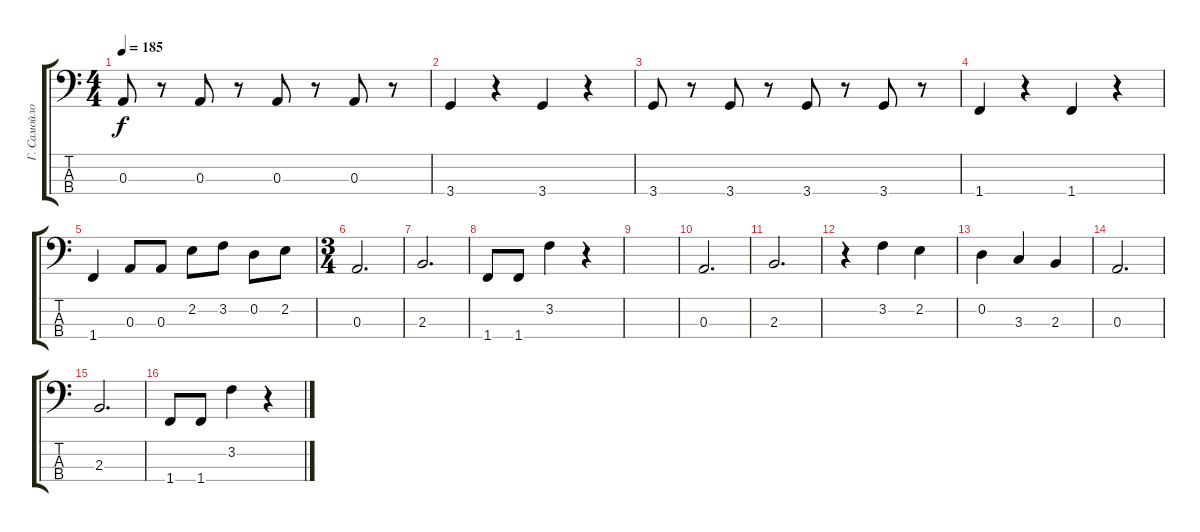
\track ("Г. Самойлов" "Г. Самойло") {instrument electricbassfinger}
\staff {score tabs}
\tuning (G2 D2 A1 E1) {hide}
\ts (4 4)
\tempo 185
\clef f4
\ks c
0.3.8{dy f} r.8 0.3.8 r.8 0.3.8 r.8 0.3.8 r.8 |
3.4.4 r.4 3.4.4 r.4 |
3.4.8 r.8 3.4.8 r.8 3.4.8 r.8 3.4.8 r.8 |
1.4.4 r.4 1.4.4 r.4 |
1.4.4 0.3.8 0.3.8 2.2.8 3.2.8 0.2.8 2.2.8 |
\ts (3 4)
0.3.2{d} |
2.3.2{d} |
1.4.8 1.4.8 3.2.4 r.4 |
|
0.3.2{d} |
2.3.2{d} |
r.4 3.2.4 2.2.4 |
0.2.4 3.3.4 2.3.4 |
0.3.2{d} |
2.3.2{d} |
1.4.8 1.4.8 3.2.4 r.4
